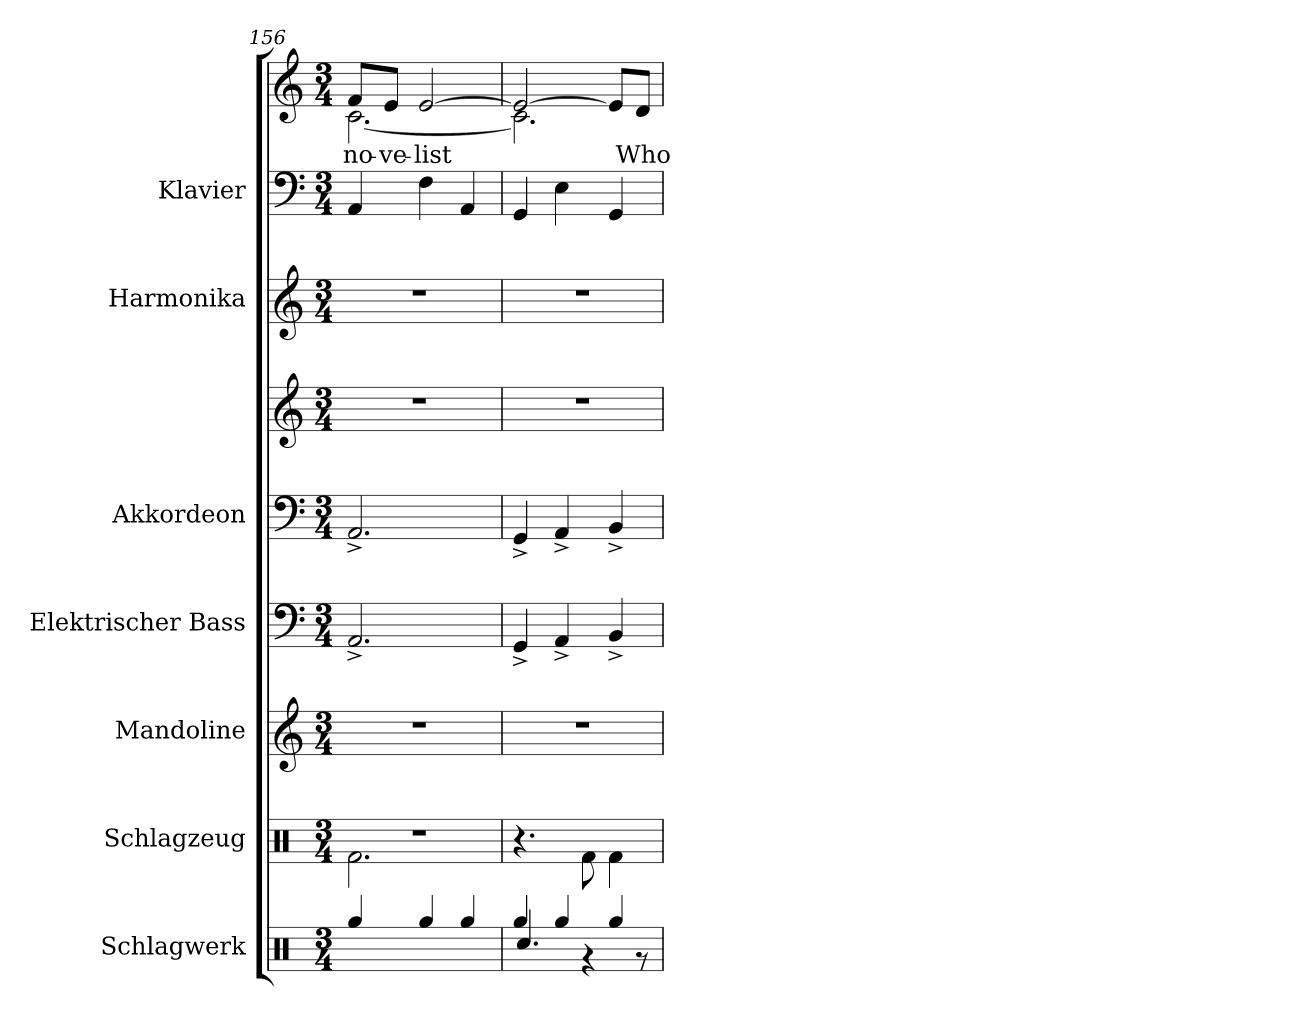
**kern	**kern	**kern	**kern	**kern	**kern	**kern	**kern	**kern	**text
*part7	*part6	*part5	*part4	*part3	*part3	*part2	*part1	*part1	*part1
*staff9	*staff8	*staff7	*staff6	*staff5	*staff4	*staff3	*staff2	*staff1	*staff1
*I"Schlagwerk	*I"Schlagzeug	*I"Mandoline	*I"Elektrischer Bass	*I"Akkordeon	*	*I"Harmonika	*I"Klavier	*	*
*I'Schlw.	*I'Schlgz.	*I'Mand.	*I'E-B.	*I'Akk.	*	*	*I'Klav.	*	*
*clefX	*clefX	*clefG2	*clefF4	*clefF4	*clefG2	*clefG2	*clefF4	*clefG2	*
*	*	*	*ITrd7c12	*	*	*	*	*	*
*k[]	*k[]	*k[]	*k[]	*k[]	*k[]	*k[]	*k[]	*k[]	*
*M3/4	*M3/4	*M3/4	*M3/4	*M3/4	*M3/4	*M3/4	*M3/4	*M3/4	*
=156	=156	=156	=156	=156	=156	=156	=156	=156	=156
*	*^	*	*	*	*	*	*	*	*
!	!	!	!	!	!	!	!	!	!	!LO:LY:b
*	*	*	*	*	*	*	*	*	*^	*
4Rgg/	2.r	2.Rf\	2.r	2.AAA^/	2.AA^/	2.r	2.r	4AA/	8f/L	[2.c\	no-
!	!	!	!	!	!	!	!	!	!	!	!LO:LY:b
.	.	.	.	.	.	.	.	.	8e/J	.	-ve-
!	!	!	!	!	!	!	!	!	!	!	!LO:LY:b
4Rgg/	.	.	.	.	.	.	.	4F\	[2e/	.	-list
4Rgg/	.	.	.	.	.	.	.	4AA/	.	.	.
*	*v	*v	*	*	*	*	*	*	*	*	*
=157	=157	=157	=157	=157	=157	=157	=157	=157	=157	=157
*^	*	*	*	*	*	*	*	*	*	*
4Rgg/	4.Rcc/	4.r	2.r	4GGG^/	4GG^/	2.r	2.r	4GG/	2e/_	2.c\]	.
4Rgg/	.	.	.	4AAA^/	4AA^/	.	.	4E\	.	.	.
.	4r	8Rf\	.	.	.	.	.	.	.	.	.
4Rgg/	.	4Rf\	.	4BBB^/	4BB^/	.	.	4GG/	8e/L]	.	.
!	!	!	!	!	!	!	!	!	!	!	!LO:LY:b
.	8r	.	.	.	.	.	.	.	8d/J	.	Who
*v	*v	*	*	*	*	*	*	*	*v	*v	*
=	=	=	=	=	=	=	=	=	=
*-	*-	*-	*-	*-	*-	*-	*-	*-	*-
